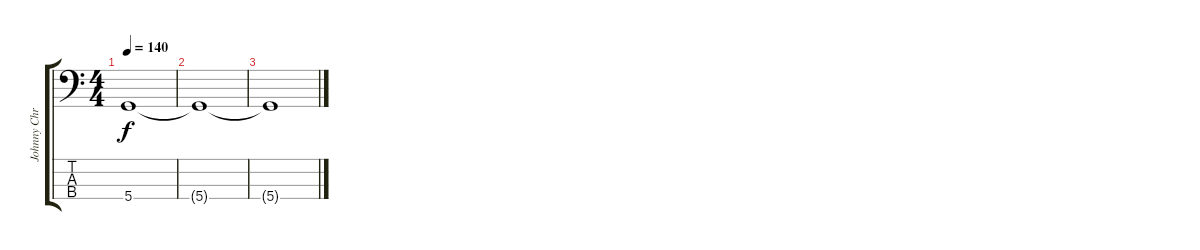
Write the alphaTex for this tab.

\track ("Johnny Christ" "Johnny Chr") {instrument electricbasspick}
\staff {score tabs}
\tuning (G2 D2 A1 D1) {hide}
\ts (4 4)
\tempo 140
\clef f4
\ks c
5.4{t}.1{dy f} |
5.4{t}.1 |
5.4{t}.1
